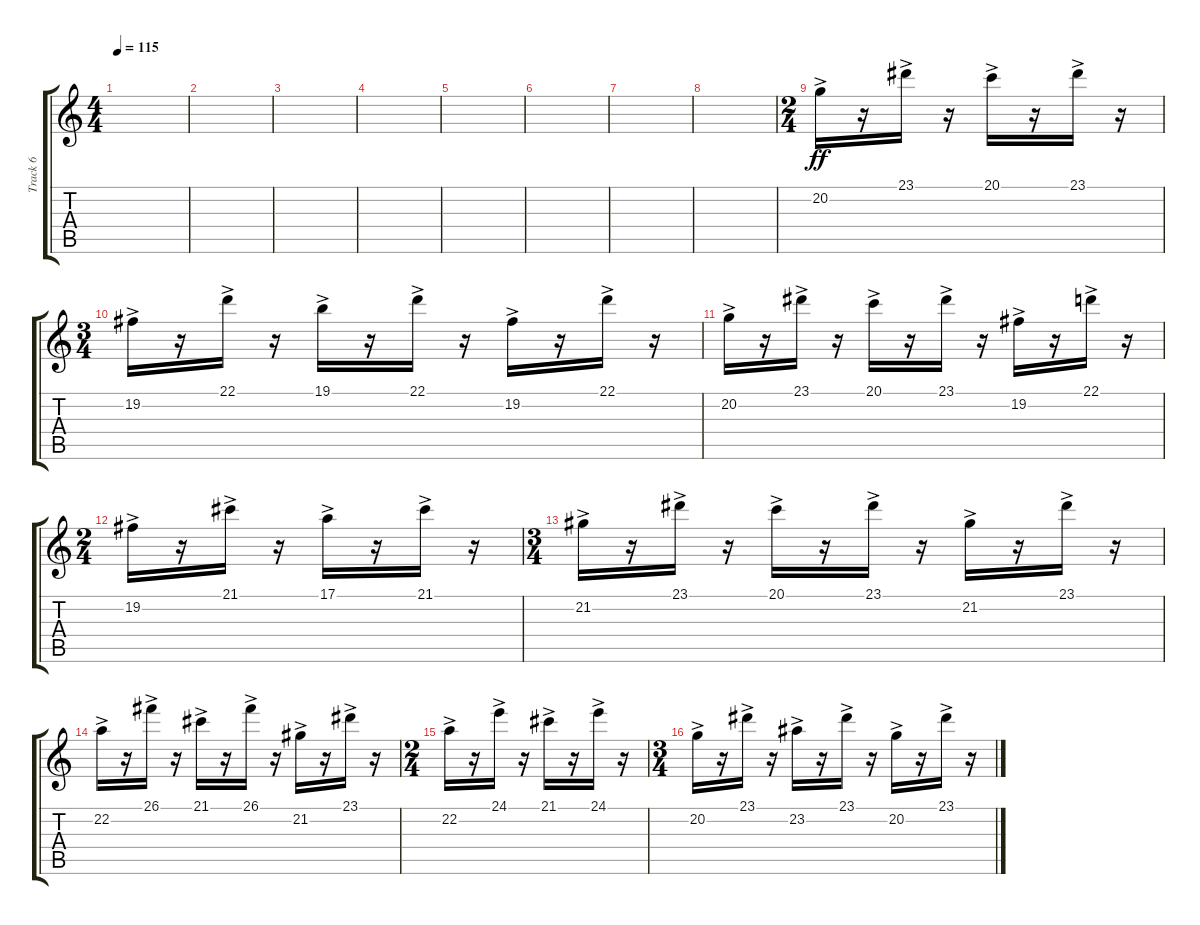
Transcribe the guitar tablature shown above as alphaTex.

\track ("Track 6" "Track 6") {instrument flute}
\staff {score tabs}
\tuning (E4 B3 G3 D3 A2 E2) {hide}
\ts (4 4)
\tempo 115
\clef g2
\ks c
|
|
|
|
|
|
|
|
\ts (2 4)
20.2{ac}.16{dy ff} r.16 23.1{ac}.16 r.16 20.1{ac}.16 r.16 23.1{ac}.16 r.16 |
\ts (3 4)
19.2{ac}.16 r.16 22.1{ac}.16 r.16 19.1{ac}.16 r.16 22.1{ac}.16 r.16 19.2{ac}.16 r.16 22.1{ac}.16 r.16 |
20.2{ac}.16 r.16 23.1{ac}.16 r.16 20.1{ac}.16 r.16 23.1{ac}.16 r.16 19.2{ac}.16 r.16 22.1{ac}.16 r.16 |
\ts (2 4)
19.2{ac}.16 r.16 21.1{ac}.16 r.16 17.1{ac}.16 r.16 21.1{ac}.16 r.16 |
\ts (3 4)
21.2{ac}.16 r.16 23.1{ac}.16 r.16 20.1{ac}.16 r.16 23.1{ac}.16 r.16 21.2{ac}.16 r.16 23.1{ac}.16 r.16 |
22.2{ac}.16 r.16 26.1{ac}.16 r.16 21.1{ac}.16 r.16 26.1{ac}.16 r.16 21.2{ac}.16 r.16 23.1{ac}.16 r.16 |
\ts (2 4)
22.2{ac}.16 r.16 24.1{ac}.16 r.16 21.1{ac}.16 r.16 24.1{ac}.16 r.16 |
\ts (3 4)
20.2{ac}.16 r.16 23.1{ac}.16 r.16 23.2{ac}.16 r.16 23.1{ac}.16 r.16 20.2{ac}.16 r.16 23.1{ac}.16 r.16
